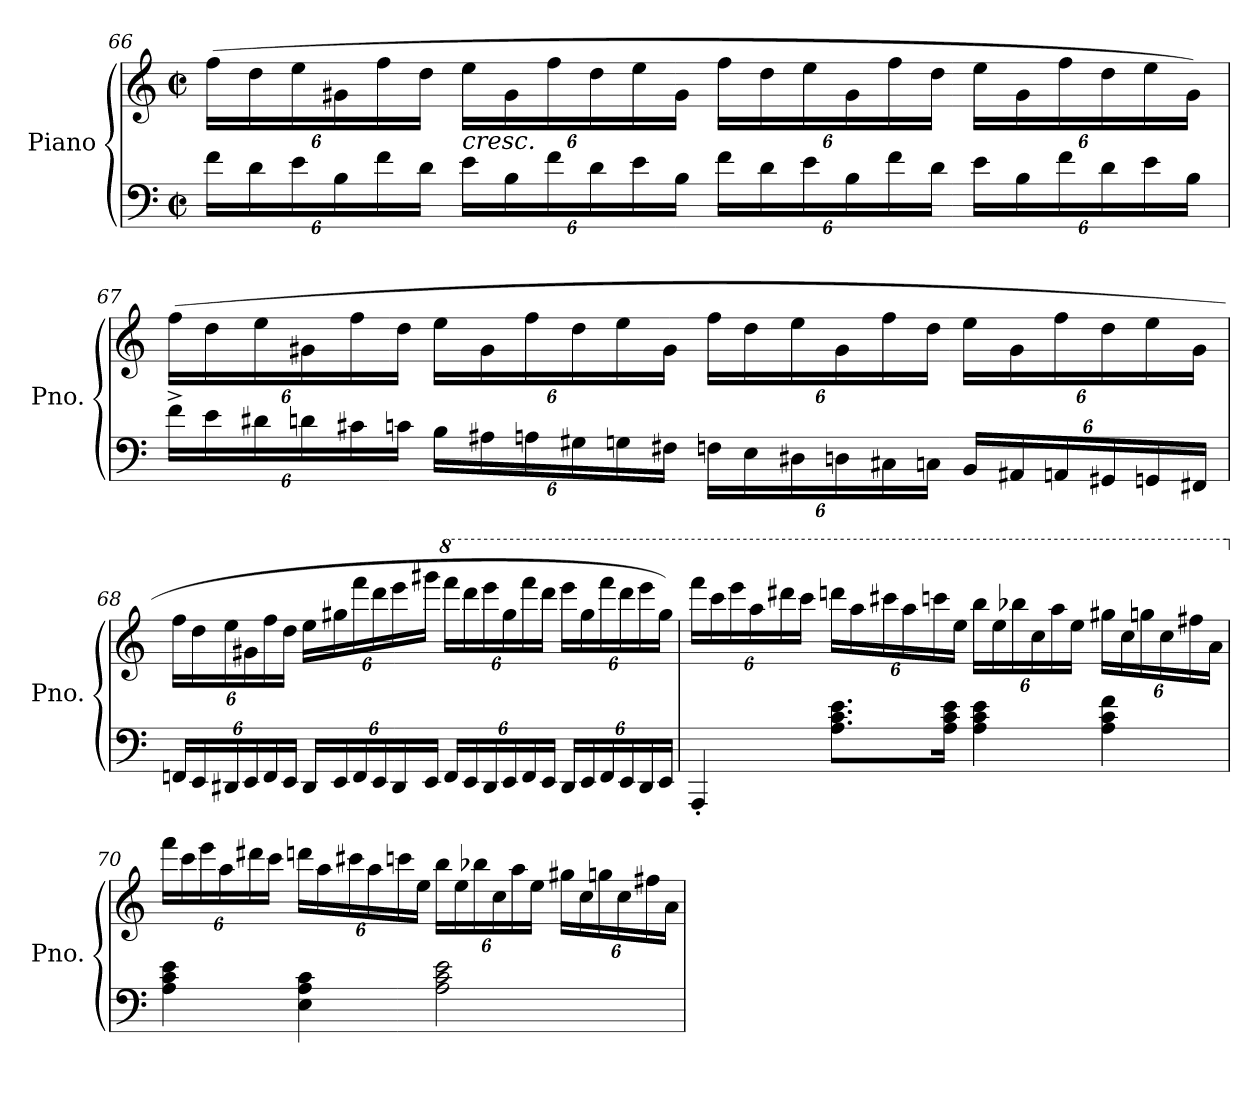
**kern	**kern	**dynam
*part1	*part1	*part1
*staff2	*staff1	*staff1/2
*I"Piano	*	*
*I'Pno.	*	*
*clefF4	*clefG2	*
*k[]	*k[]	*
*M2/2	*M2/2	*
*met(c|)	*met(c|)	*
*Xbrackettup	*Xbrackettup	*
=66	=66	=66
24f\LL	(>24ff\LL	.
24d\	24dd\	.
24e\	24ee\	.
24B\	24g#X\	.
24f\	24ff\	.
24d\JJ	24dd\JJ	.
!	!LO:TX:b:i:t=cresc.	!
24e\LL	24ee\LL	.
24B\	24g#\	.
24f\	24ff\	.
24d\	24dd\	.
24e\	24ee\	.
24B\JJ	24g#\JJ	.
24f\LL	24ff\LL	.
24d\	24dd\	.
24e\	24ee\	.
24B\	24g#\	.
24f\	24ff\	.
24d\JJ	24dd\JJ	.
24e\LL	24ee\LL	.
24B\	24g#\	.
24f\	24ff\	.
24d\	24dd\	.
24e\	24ee\	.
24B\JJ	24g#\JJ)	.
!!LO:LB:g=z
=67	=67	=67
24f^\LL	(>24ff\LL	.
24e\	24dd\	.
24d#X\	24ee\	.
24dn\	24g#X\	.
24c#X\	24ff\	.
24cn\JJ	24dd\JJ	.
24B\LL	24ee\LL	.
24A#X\	24g#\	.
24An\	24ff\	.
24G#X\	24dd\	.
24Gn\	24ee\	.
24F#X\JJ	24g#\JJ	.
24Fn\LL	24ff\LL	.
24E\	24dd\	.
24D#X\	24ee\	.
24Dn\	24g#\	.
24C#X\	24ff\	.
24Cn\JJ	24dd\JJ	.
24BB/LL	24ee\LL	.
24AA#X/	24g#\	.
24AAn/	24ff\	.
24GG#X/	24dd\	.
24GGn/	24ee\	.
24FF#X/JJ	24g#\JJ	.
=68	=68	=68
24FFn/LL	24ff\LL	.
24EE/	24dd\	.
24DD#X/	24ee\	.
24EE/	24g#X\	.
24FF/	24ff\	.
24EE/JJ	24dd\JJ	.
24DD#/LL	24ee\LL	.
24EE/	24gg#X\	.
24FF/	24fff\	.
24EE/	24ddd\	.
24DD#/	24eee\	.
24EE/JJ	24ggg#X\JJ	.
*	*8va	*
24FF/LL	24ffff\LL	.
24EE/	24dddd\	.
24DD#/	24eeee\	.
24EE/	24ggg#\	.
24FF/	24ffff\	.
24EE/JJ	24dddd\JJ	.
24DD#/LL	24eeee\LL	.
24EE/	24ggg#\	.
24FF/	24ffff\	.
24EE/	24dddd\	.
24DD#/	24eeee\	.
24EE/JJ	24ggg#\JJ)	.
!!LO:LB:g=z
=69	=69	=69
!	!	!LO:DY:b=2
!	!	!LO:DY:n=1:b
4AAA'/	24ffff\LL	fz f
.	24cccc\	.
.	24eeee\	.
.	24aaa\	.
.	24dddd#X\	.
.	24cccc\JJ	.
8.A\ 8.c\ 8.e\L	24ddddn\LL	.
.	24aaa\	.
.	24cccc#X\	.
.	24aaa\	.
.	24ccccn\	.
16A\ 16c\ 16e\Jk	.	.
.	24eee\JJ	.
4A\ 4c\ 4e\	24bbb\LL	.
.	24eee\	.
.	24bbb-X\	.
.	24ccc\	.
.	24aaa\	.
.	24eee\JJ	.
4A\ 4c\ 4f\	24ggg#X\LL	.
.	24ccc\	.
.	24gggn\	.
.	24ccc\	.
.	24fff#X\	.
.	24aa\JJ	.
=70	=70	=70
*	*X8va	*
4A\ 4c\ 4e\	24fff\LL	.
.	24ccc\	.
.	24eee\	.
.	24aa\	.
.	24ddd#X\	.
.	24ccc\JJ	.
4E\ 4A\ 4c\	24dddn\LL	.
.	24aa\	.
.	24ccc#X\	.
.	24aa\	.
.	24cccn\	.
.	24ee\JJ	.
2A\ 2c\ 2e\	24bb\LL	.
.	24ee\	.
.	24bb-X\	.
.	24cc\	.
.	24aa\	.
.	24ee\JJ	.
.	24gg#X\LL	.
.	24cc\	.
.	24ggn\	.
.	24cc\	.
.	24ff#X\	.
.	24a\JJ	.
=	=	=
*-	*-	*-
